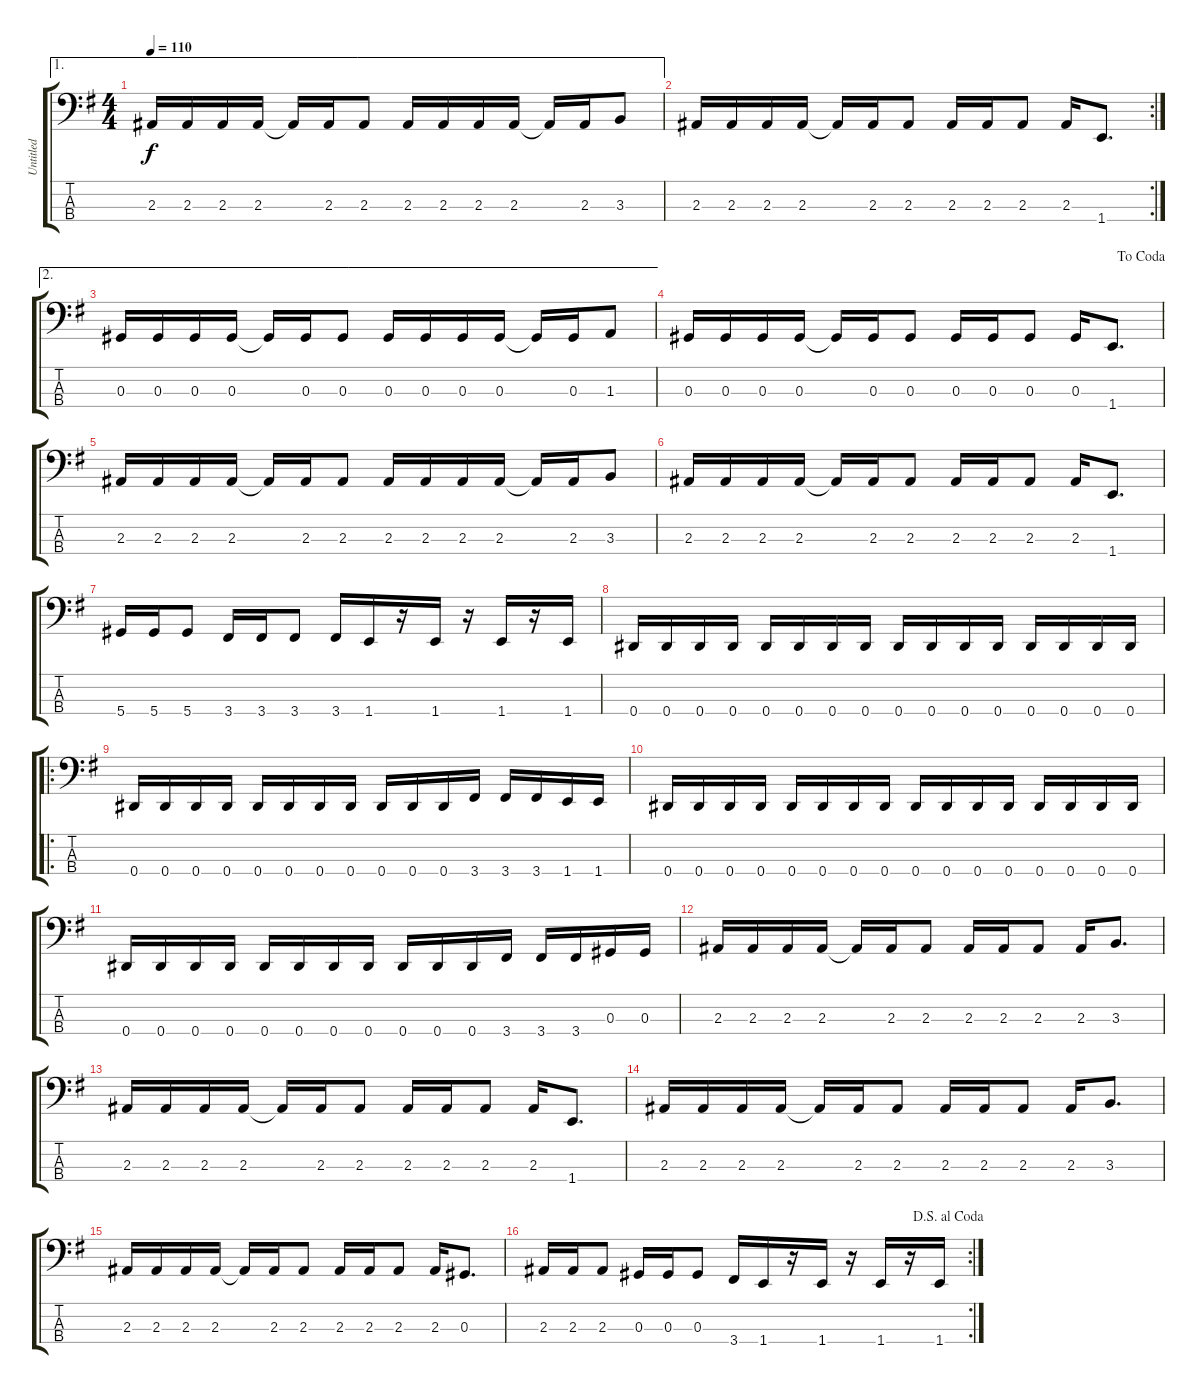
\track ("Untitled" "Untitled") {instrument electricbassfinger}
\staff {score tabs}
\tuning (Gb2 Db2 Ab1 Eb1) {hide}
\ae 1
\ts (4 4)
\tempo 110
\clef f4
\ks g
2.3.16{dy f} 2.3.16 2.3.16 2.3.16 2.3{t}.16 2.3.16 2.3.8 2.3.16 2.3.16 2.3.16 2.3.16 2.3{t}.16 2.3.16 3.3.8 |
\rc 2
2.3.16 2.3.16 2.3.16 2.3.16 2.3{t}.16 2.3.16 2.3.8 2.3.16 2.3.16 2.3.8 2.3.16 1.4.8{d} |
\ae 2
0.3.16 0.3.16 0.3.16 0.3.16 0.3{t}.16 0.3.16 0.3.8 0.3.16 0.3.16 0.3.16 0.3.16 0.3{t}.16 0.3.16 1.3.8 |
\jump dacoda
0.3.16 0.3.16 0.3.16 0.3.16 0.3{t}.16 0.3.16 0.3.8 0.3.16 0.3.16 0.3.8 0.3.16 1.4.8{d} |
2.3.16 2.3.16 2.3.16 2.3.16 2.3{t}.16 2.3.16 2.3.8 2.3.16 2.3.16 2.3.16 2.3.16 2.3{t}.16 2.3.16 3.3.8 |
2.3.16 2.3.16 2.3.16 2.3.16 2.3{t}.16 2.3.16 2.3.8 2.3.16 2.3.16 2.3.8 2.3.16 1.4.8{d} |
5.4.16 5.4.16 5.4.8 3.4.16 3.4.16 3.4.8 3.4.16 1.4.16 r.16 1.4.16 r.16 1.4.16 r.16 1.4.16 |
0.4.16 0.4.16 0.4.16 0.4.16 0.4.16 0.4.16 0.4.16 0.4.16 0.4.16 0.4.16 0.4.16 0.4.16 0.4.16 0.4.16 0.4.16 0.4.16 |
\ro
0.4.16 0.4.16 0.4.16 0.4.16 0.4.16 0.4.16 0.4.16 0.4.16 0.4.16 0.4.16 0.4.16 3.4.16 3.4.16 3.4.16 1.4.16 1.4.16 |
0.4.16 0.4.16 0.4.16 0.4.16 0.4.16 0.4.16 0.4.16 0.4.16 0.4.16 0.4.16 0.4.16 0.4.16 0.4.16 0.4.16 0.4.16 0.4.16 |
0.4.16 0.4.16 0.4.16 0.4.16 0.4.16 0.4.16 0.4.16 0.4.16 0.4.16 0.4.16 0.4.16 3.4.16 3.4.16 3.4.16 0.3.16 0.3.16 |
2.3.16 2.3.16 2.3.16 2.3.16 2.3{t}.16 2.3.16 2.3.8 2.3.16 2.3.16 2.3.8 2.3.16 3.3.8{d} |
2.3.16 2.3.16 2.3.16 2.3.16 2.3{t}.16 2.3.16 2.3.8 2.3.16 2.3.16 2.3.8 2.3.16 1.4.8{d} |
2.3.16 2.3.16 2.3.16 2.3.16 2.3{t}.16 2.3.16 2.3.8 2.3.16 2.3.16 2.3.8 2.3.16 3.3.8{d} |
2.3.16 2.3.16 2.3.16 2.3.16 2.3{t}.16 2.3.16 2.3.8 2.3.16 2.3.16 2.3.8 2.3.16 0.3.8{d} |
\rc 2
\jump dalsegnoalcoda
2.3.16 2.3.16 2.3.8 0.3.16 0.3.16 0.3.8 3.4.16 1.4.16 r.16 1.4.16 r.16 1.4.16 r.16 1.4.16
